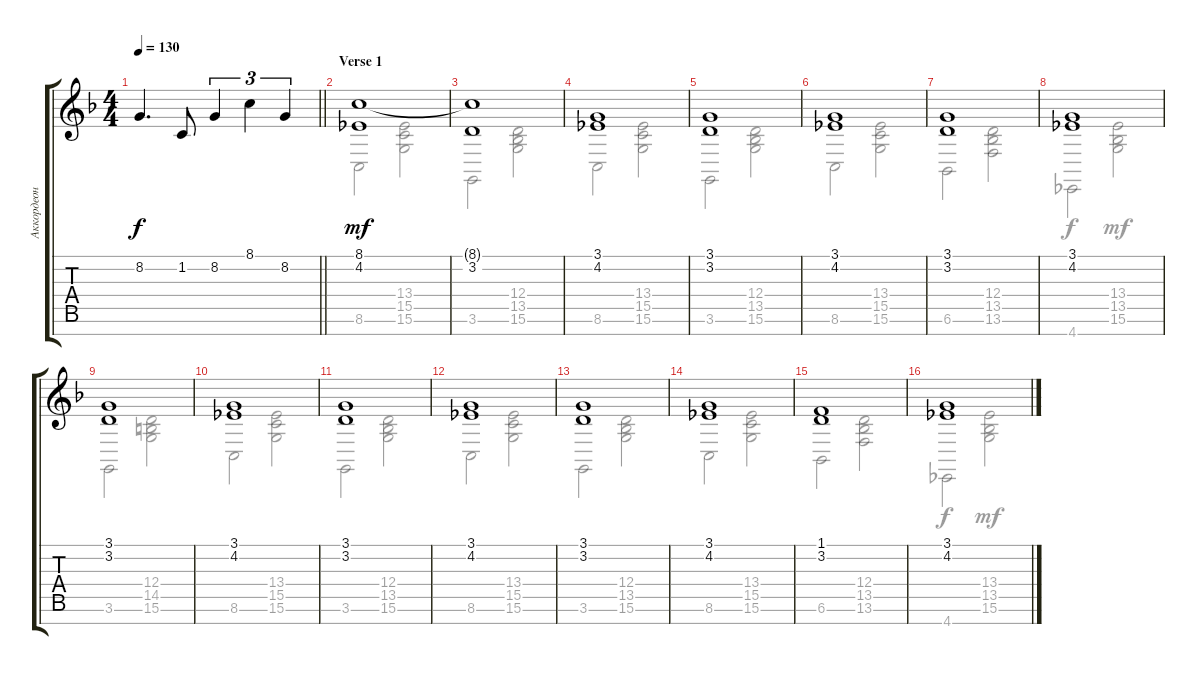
\track ("Аккордеон" "Аккордеон") {instrument accordion}
\staff {score tabs}
\tuning (E4 B3 G3 D3 A2 E2 B1) {hide}
\voice
\ts (4 4)
\tempo 130
\clef g2
\barLineRight lightlight
\ks dminor
8.2.4{d dy f} 1.2.8 8.2.4{tu (3 2)} 8.1.4{tu (3 2)} 8.2.4{tu (3 2)} |
\section ("" "Verse 1")
(8.1 4.2).1{dy mf} |
(8.1{t} 3.2).1 |
(3.1 4.2).1 |
(3.1 3.2).1 |
(3.1 4.2).1 |
(3.1 3.2).1 |
(3.1 4.2).1 |
(3.1 3.2).1 |
(3.1 4.2).1 |
(3.1 3.2).1 |
(3.1 4.2).1 |
(3.1 3.2).1 |
(3.1 4.2).1 |
(1.1 3.2).1 |
(3.1 4.2).1
\voice
\clef g2
\ottava regular
\simile none
\barLineRight lightlight
\ks dminor
|
8.6.2 (13.4 15.5 15.6).2 |
3.6.2 (12.4 13.5 15.6).2 |
8.6.2 (13.4 15.5 15.6).2 |
3.6.2 (12.4 13.5 15.6).2 |
8.6.2 (13.4 15.5 15.6).2 |
6.6.2 (12.4 13.5 13.6).2 |
4.7.2{dy f} (13.4 13.5 15.6).2{dy mf} |
3.6.2 (12.4 14.5 15.6).2 |
8.6.2 (13.4 15.5 15.6).2 |
3.6.2 (12.4 13.5 15.6).2 |
8.6.2 (13.4 15.5 15.6).2 |
3.6.2 (12.4 13.5 15.6).2 |
8.6.2 (13.4 15.5 15.6).2 |
6.6.2 (12.4 13.5 13.6).2 |
4.7.2{dy f} (13.4 13.5 15.6).2{dy mf}
